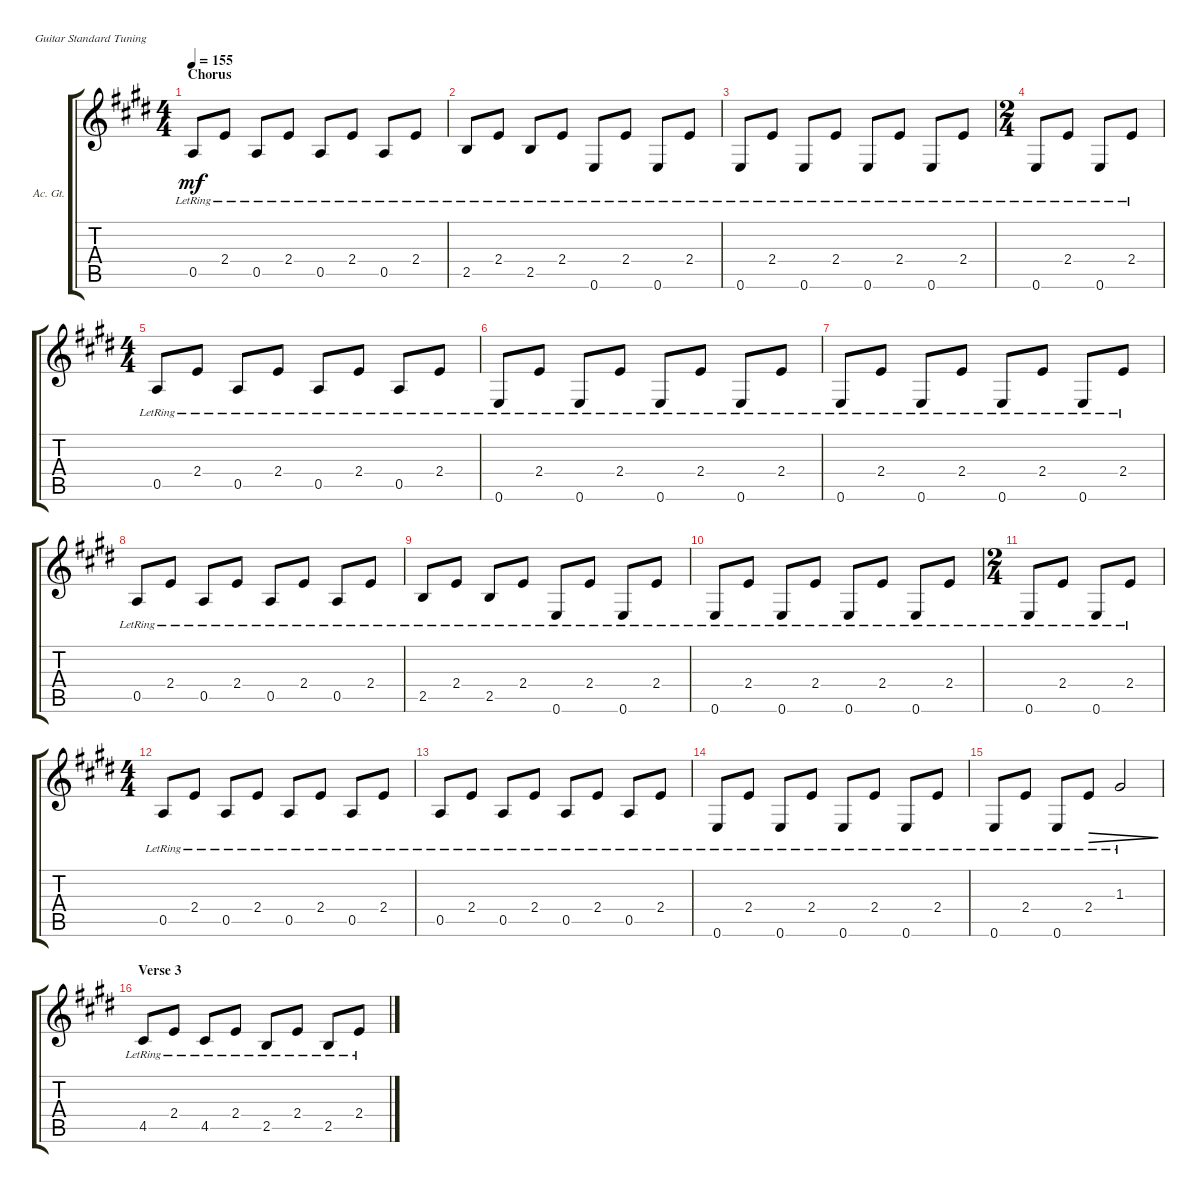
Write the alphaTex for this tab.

\defaultSystemsLayout 4
\bracketExtendMode groupsimilarinstruments
\firstSystemTrackNameOrientation horizontal
\otherSystemsTrackNameOrientation horizontal
\track ("Steel Guitar" "Ac. Gt.") {instrument acousticguitarsteel}
\staff {score tabs}
\tuning (E4 B3 G3 D3 A2 E2)
\ts (4 4)
\section ("" "Chorus")
\tempo 155
\clef g2
\ks e
0.5{lr}.8{dy mf} 2.4{lr}.8 0.5{lr}.8 2.4{lr}.8 0.5{lr}.8 2.4{lr}.8 0.5{lr}.8 2.4{lr}.8 |
2.5{lr}.8 2.4{lr}.8 2.5{lr}.8 2.4{lr}.8 0.6{lr}.8 2.4{lr}.8 0.6{lr}.8 2.4{lr}.8 |
0.6{lr}.8 2.4{lr}.8 0.6{lr}.8 2.4{lr}.8 0.6{lr}.8 2.4{lr}.8 0.6{lr}.8 2.4{lr}.8 |
\ts (2 4)
0.6{lr}.8 2.4{lr}.8 0.6{lr}.8 2.4{lr}.8 |
\ts (4 4)
0.5{lr}.8 2.4{lr}.8 0.5{lr}.8 2.4{lr}.8 0.5{lr}.8 2.4{lr}.8 0.5{lr}.8 2.4{lr}.8 |
0.6{lr}.8 2.4{lr}.8 0.6{lr}.8 2.4{lr}.8 0.6{lr}.8 2.4{lr}.8 0.6{lr}.8 2.4{lr}.8 |
0.6{lr}.8 2.4{lr}.8 0.6{lr}.8 2.4{lr}.8 0.6{lr}.8 2.4{lr}.8 0.6{lr}.8 2.4{lr}.8 |
0.5{lr}.8 2.4{lr}.8 0.5{lr}.8 2.4{lr}.8 0.5{lr}.8 2.4{lr}.8 0.5{lr}.8 2.4{lr}.8 |
2.5{lr}.8 2.4{lr}.8 2.5{lr}.8 2.4{lr}.8 0.6{lr}.8 2.4{lr}.8 0.6{lr}.8 2.4{lr}.8 |
0.6{lr}.8 2.4{lr}.8 0.6{lr}.8 2.4{lr}.8 0.6{lr}.8 2.4{lr}.8 0.6{lr}.8 2.4{lr}.8 |
\ts (2 4)
0.6{lr}.8 2.4{lr}.8 0.6{lr}.8 2.4{lr}.8 |
\ts (4 4)
0.5{lr}.8 2.4{lr}.8 0.5{lr}.8 2.4{lr}.8 0.5{lr}.8 2.4{lr}.8 0.5{lr}.8 2.4{lr}.8 |
0.5{lr}.8 2.4{lr}.8 0.5{lr}.8 2.4{lr}.8 0.5{lr}.8 2.4{lr}.8 0.5{lr}.8 2.4{lr}.8 |
0.6{lr}.8 2.4{lr}.8 0.6{lr}.8 2.4{lr}.8 0.6{lr}.8 2.4{lr}.8 0.6{lr}.8 2.4{lr}.8 |
0.6{lr}.8 2.4{lr}.8 0.6{lr}.8 2.4{lr}.8{dec} 1.3{lr}.2{dec} |
\section ("" "Verse 3")
\scale
0.402985 4.5{lr}.8 2.4{lr}.8 4.5{lr}.8 2.4{lr}.8 2.5{lr}.8 2.4{lr}.8 2.5{lr}.8 2.4{lr}.8
